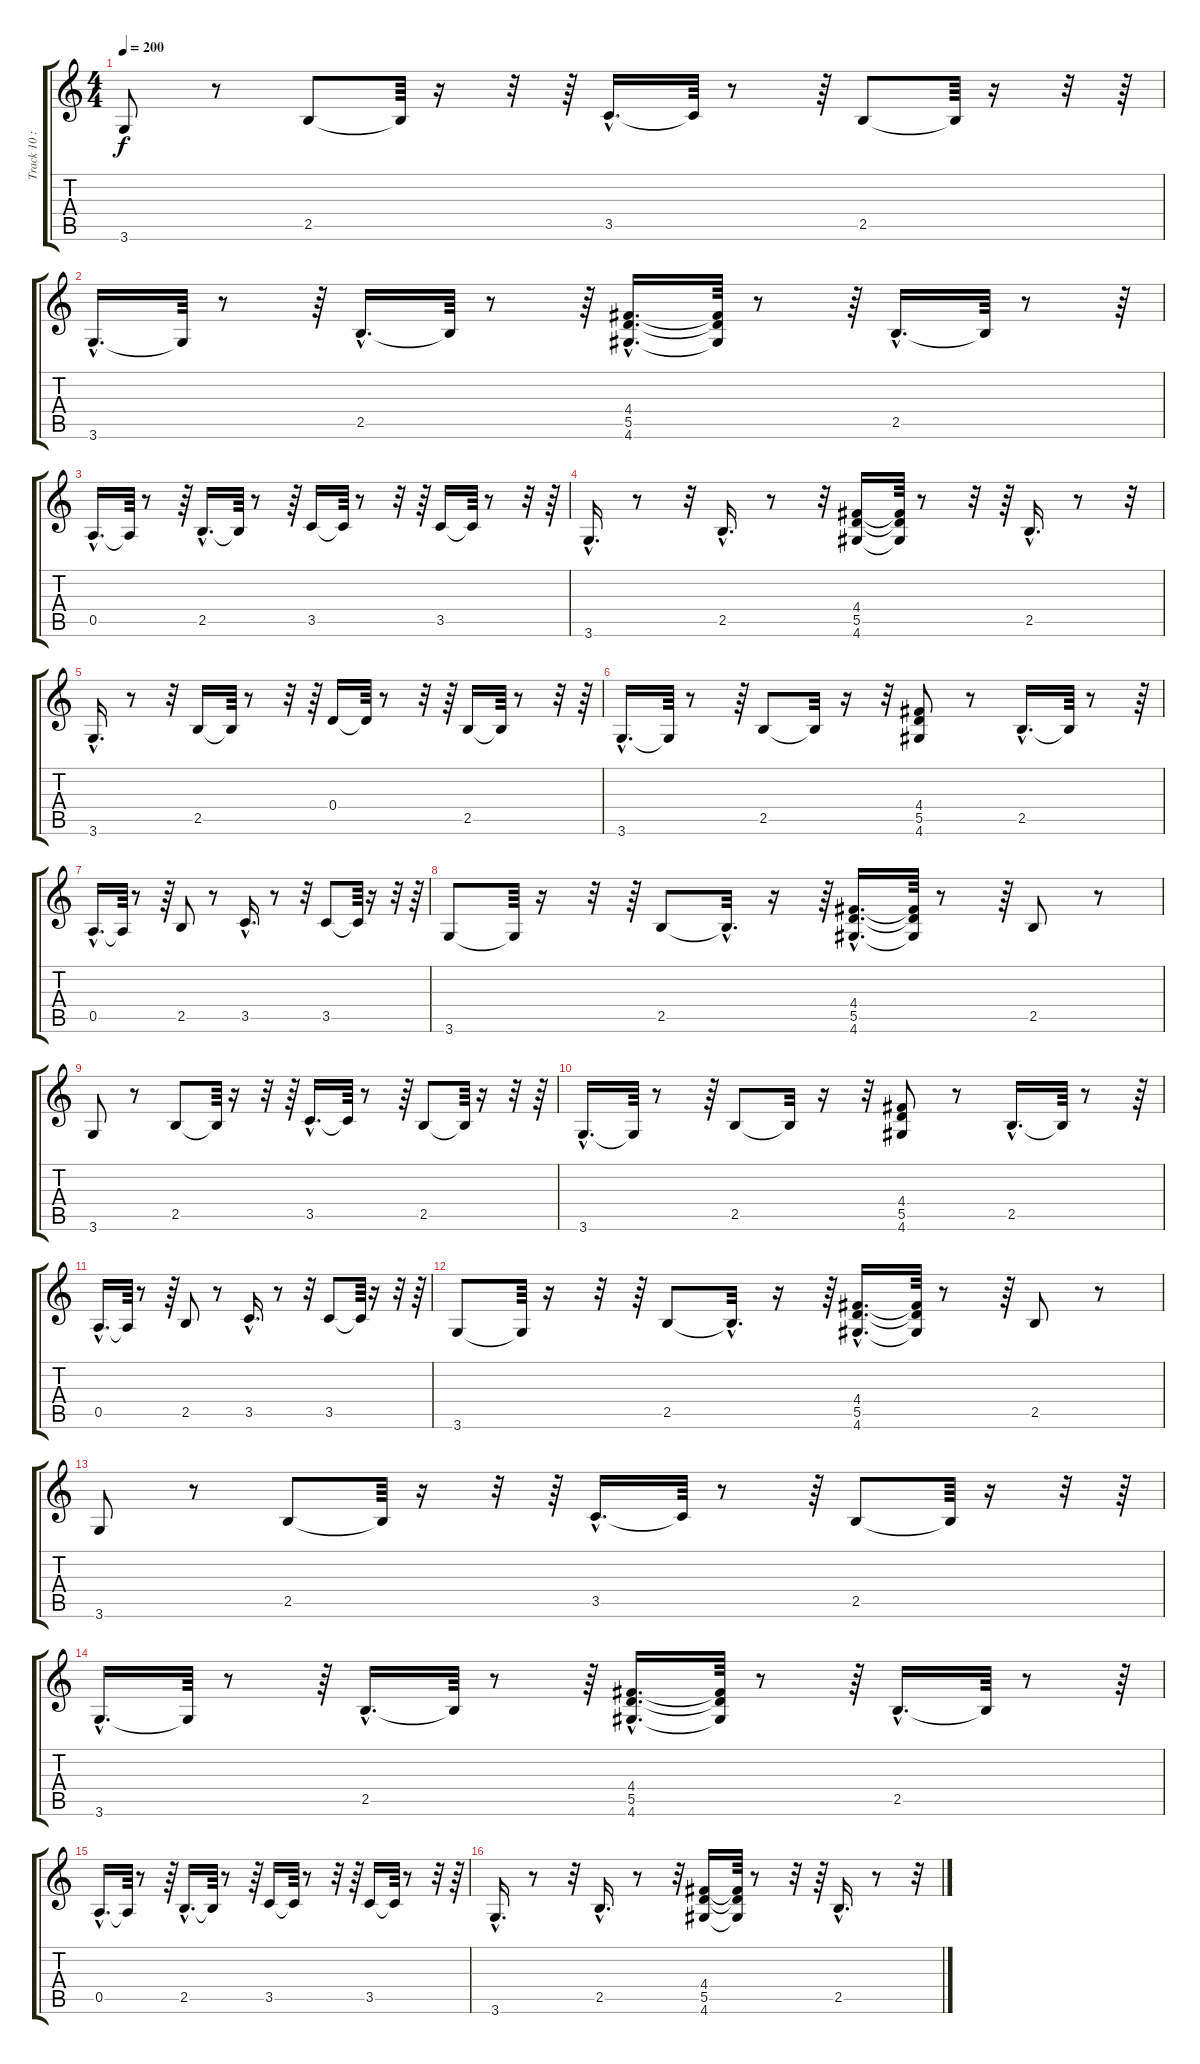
\track ("Track 10 : unspecified" "Track 10 :") {instrument electricguitarjazz}
\staff {score tabs}
\tuning (E4 B3 G3 D3 A2 E2) {hide}
\ts (4 4)
\tempo 200
\clef g2
\ks c
3.6.8{dy f} r.8 2.5.8 2.5{t}.64 r.16 r.32 r.64 3.5{hac}.16{d} 3.5{t}.64 r.8 r.64 2.5.8 2.5{t}.64 r.16 r.32 r.64 |
3.6{hac}.16{d} 3.6{t}.64 r.8 r.64 2.5{hac}.16{d} 2.5{t}.64 r.8 r.64 (4.4{hac} 5.5{hac} 4.6{hac}).16{d} (4.4{t} 5.5{t} 4.6{t}).64 r.8 r.64 2.5{hac}.16{d} 2.5{t}.64 r.8 r.64 |
0.5{hac}.16{d} 0.5{t}.64 r.8 r.64 2.5{hac}.16{d} 2.5{t}.64 r.8 r.64 3.5.16 3.5{t}.64 r.8 r.32 r.64 3.5.16 3.5{t}.64 r.8 r.32 r.64 |
3.6{hac}.16{d} r.8 r.32 2.5{hac}.16{d} r.8 r.32 (4.4 5.5 4.6).16 (4.4{t} 5.5{t} 4.6{t}).64 r.8 r.32 r.64 2.5{hac}.16{d} r.8 r.32 |
3.6{hac}.16{d} r.8 r.32 2.5.16 2.5{t}.64 r.8 r.32 r.64 0.4.16 0.4{t}.64 r.8 r.32 r.64 2.5.16 2.5{t}.64 r.8 r.32 r.64 |
3.6{hac}.16{d} 3.6{t}.64 r.8 r.64 2.5.8 2.5{t}.32 r.16 r.32 (4.4 5.5 4.6).8 r.8 2.5{hac}.16{d} 2.5{t}.64 r.8 r.64 |
0.5{hac}.16{d} 0.5{t}.64 r.8 r.64 2.5.8 r.8 3.5{hac}.16{d} r.8 r.32 3.5.8 3.5{t}.64 r.16 r.32 r.64 |
3.6.8 3.6{t}.64 r.16 r.32 r.64 2.5.8 2.5{hac t}.32{d} r.16 r.64 (4.4{hac} 5.5{hac} 4.6{hac}).16{d} (4.4{t} 5.5{t} 4.6{t}).64 r.8 r.64 2.5.8 r.8 |
3.6.8 r.8 2.5.8 2.5{t}.64 r.16 r.32 r.64 3.5{hac}.16{d} 3.5{t}.64 r.8 r.64 2.5.8 2.5{t}.64 r.16 r.32 r.64 |
3.6{hac}.16{d} 3.6{t}.64 r.8 r.64 2.5.8 2.5{t}.32 r.16 r.32 (4.4 5.5 4.6).8 r.8 2.5{hac}.16{d} 2.5{t}.64 r.8 r.64 |
0.5{hac}.16{d} 0.5{t}.64 r.8 r.64 2.5.8 r.8 3.5{hac}.16{d} r.8 r.32 3.5.8 3.5{t}.64 r.16 r.32 r.64 |
3.6.8 3.6{t}.64 r.16 r.32 r.64 2.5.8 2.5{hac t}.32{d} r.16 r.64 (4.4{hac} 5.5{hac} 4.6{hac}).16{d} (4.4{t} 5.5{t} 4.6{t}).64 r.8 r.64 2.5.8 r.8 |
3.6.8 r.8 2.5.8 2.5{t}.64 r.16 r.32 r.64 3.5{hac}.16{d} 3.5{t}.64 r.8 r.64 2.5.8 2.5{t}.64 r.16 r.32 r.64 |
3.6{hac}.16{d} 3.6{t}.64 r.8 r.64 2.5{hac}.16{d} 2.5{t}.64 r.8 r.64 (4.4{hac} 5.5{hac} 4.6{hac}).16{d} (4.4{t} 5.5{t} 4.6{t}).64 r.8 r.64 2.5{hac}.16{d} 2.5{t}.64 r.8 r.64 |
0.5{hac}.16{d} 0.5{t}.64 r.8 r.64 2.5{hac}.16{d} 2.5{t}.64 r.8 r.64 3.5.16 3.5{t}.64 r.8 r.32 r.64 3.5.16 3.5{t}.64 r.8 r.32 r.64 |
3.6{hac}.16{d} r.8 r.32 2.5{hac}.16{d} r.8 r.32 (4.4 5.5 4.6).16 (4.4{t} 5.5{t} 4.6{t}).64 r.8 r.32 r.64 2.5{hac}.16{d} r.8 r.32
